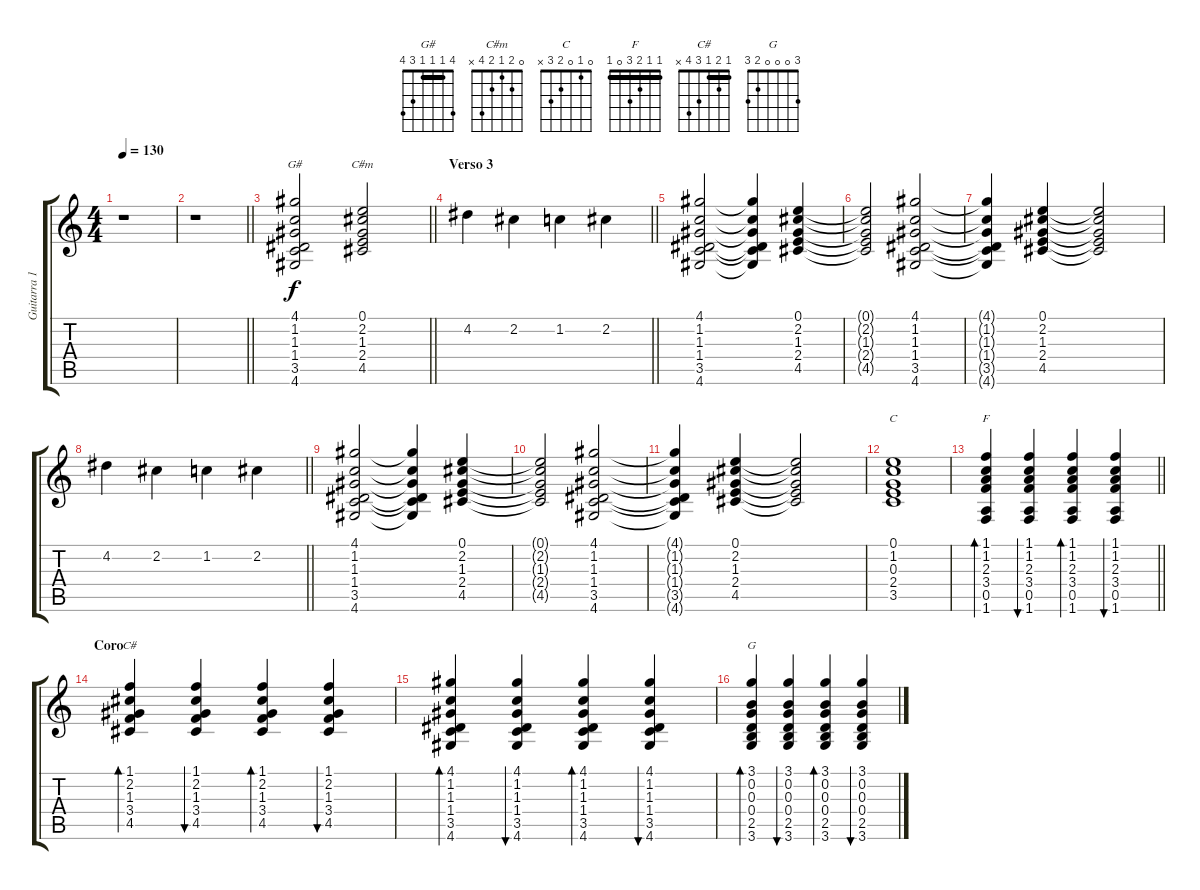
\track ("Guitarra 1" "Guitarra 1") {instrument distortionguitar}
\staff {score tabs}
\tuning (E4 B3 G3 D3 A2 E2) {hide}
\chord ("G#" 4 1 1 1 3 4) {barre 1}
\chord ("C#m" 0 2 1 2 4 x)
\chord ("C" 0 1 0 2 3 x)
\chord ("F" 1 1 2 3 0 1) {barre 1}
\chord ("C#" 1 2 1 3 4 x) {barre 1}
\chord ("G" 3 0 0 0 2 3)
\ts (4 4)
\tempo 130
\clef g2
\ks c
r.1{dy f} |
\barLineRight lightlight
r.1 |
\barLineRight lightlight
(4.1 1.2 1.3 1.4 3.5 4.6).2{ch "G#"} (0.1 2.2 1.3 2.4 4.5).2{ch "C#m"} |
\section ("" "Verso 3")
\barLineRight lightlight
4.2.4 2.2.4 1.2.4 2.2.4 |
(4.1 1.2 1.3 1.4 3.5 4.6).2 (4.1{t} 1.2{t} 1.3{t} 1.4{t} 3.5{t} 4.6{t}).4 (0.1 2.2 1.3 2.4 4.5).4 |
(0.1{t} 2.2{t} 1.3{t} 2.4{t} 4.5{t}).2 (4.1 1.2 1.3 1.4 3.5 4.6).2 |
(4.1{t} 1.2{t} 1.3{t} 1.4{t} 3.5{t} 4.6{t}).4 (0.1 2.2 1.3 2.4 4.5).4 (0.1{t} 2.2{t} 1.3{t} 2.4{t} 4.5{t}).2 |
\barLineRight lightlight
4.2.4 2.2.4 1.2.4 2.2.4 |
(4.1 1.2 1.3 1.4 3.5 4.6).2 (4.1{t} 1.2{t} 1.3{t} 1.4{t} 3.5{t} 4.6{t}).4 (0.1 2.2 1.3 2.4 4.5).4 |
(0.1{t} 2.2{t} 1.3{t} 2.4{t} 4.5{t}).2 (4.1 1.2 1.3 1.4 3.5 4.6).2 |
(4.1{t} 1.2{t} 1.3{t} 1.4{t} 3.5{t} 4.6{t}).4 (0.1 2.2 1.3 2.4 4.5).4 (0.1{t} 2.2{t} 1.3{t} 2.4{t} 4.5{t}).2 |
(0.1 1.2 0.3 2.4 3.5).1{ch "C" volume 14 instrument distortionguitar} |
\barLineRight lightlight
(1.1 1.2 2.3 3.4 0.5 1.6).4{bd 60 ch "F" volume 10} (1.1 1.2 2.3 3.4 0.5 1.6).4{bu 60} (1.1 1.2 2.3 3.4 0.5 1.6).4{bd 60} (1.1 1.2 2.3 3.4 0.5 1.6).4{bu 60} |
\section ("" "Coro")
(1.1 2.2 1.3 3.4 4.5).4{bd 60 ch "C#"} (1.1 2.2 1.3 3.4 4.5).4{bu 60} (1.1 2.2 1.3 3.4 4.5).4{bd 60} (1.1 2.2 1.3 3.4 4.5).4{bu 60} |
(4.1 1.2 1.3 1.4 3.5 4.6).4{bd 60} (4.1 1.2 1.3 1.4 3.5 4.6).4{bu 60} (4.1 1.2 1.3 1.4 3.5 4.6).4{bd 60} (4.1 1.2 1.3 1.4 3.5 4.6).4{bu 60} |
(3.1 0.2 0.3 0.4 2.5 3.6).4{bd 60 ch "G"} (3.1 0.2 0.3 0.4 2.5 3.6).4{bu 60} (3.1 0.2 0.3 0.4 2.5 3.6).4{bd 60} (3.1 0.2 0.3 0.4 2.5 3.6).4{bu 60}
